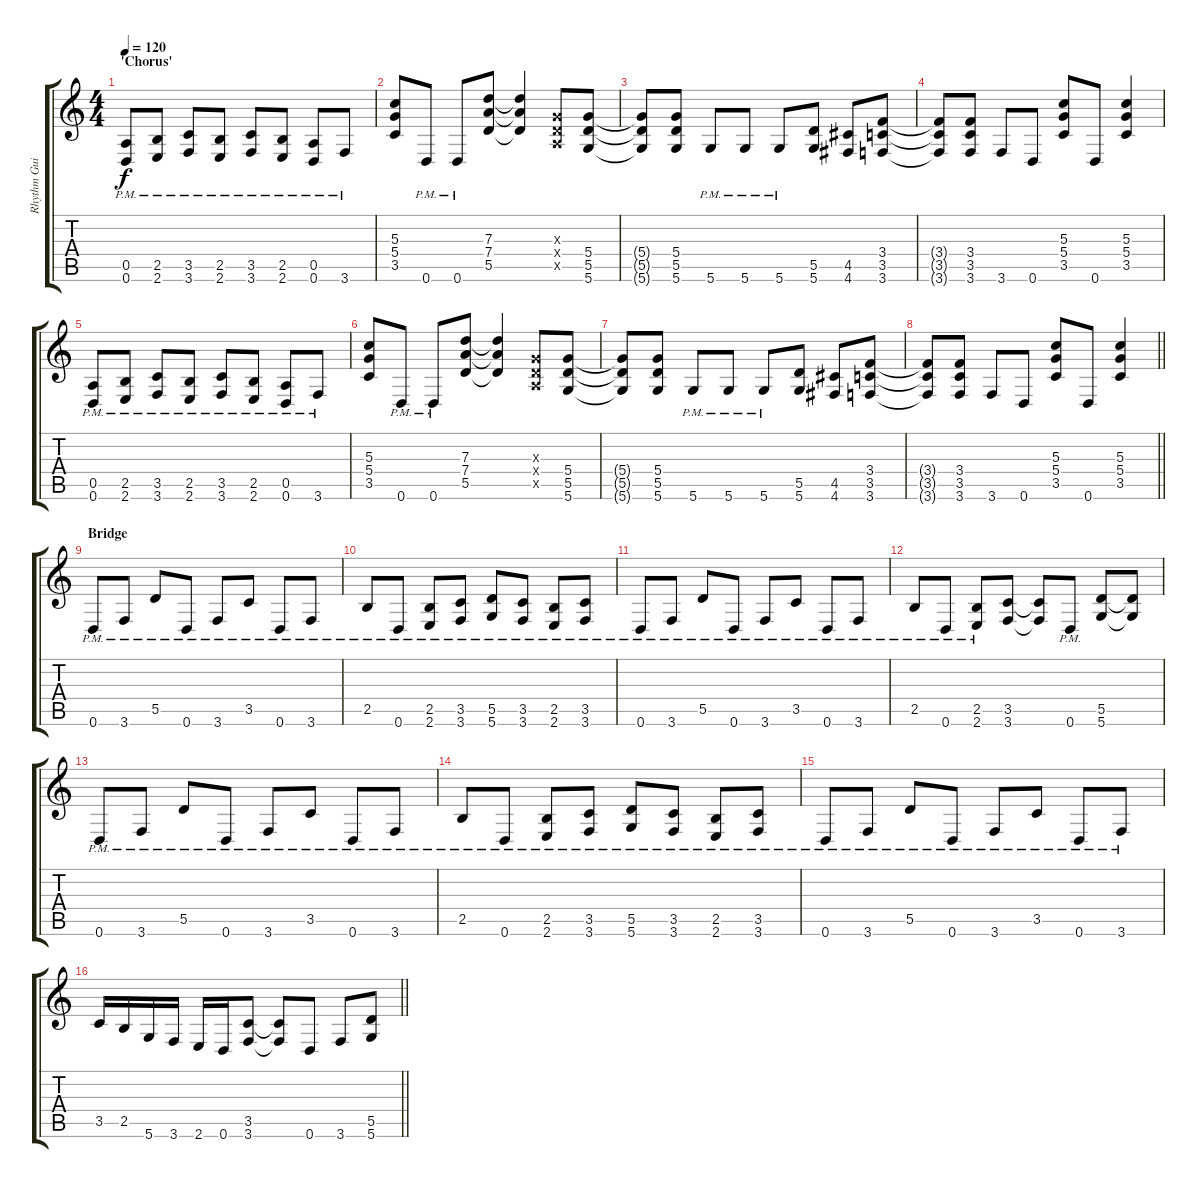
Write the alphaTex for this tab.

\track ("Rhythm Guitar" "Rhythm Gui") {instrument distortionguitar}
\staff {score tabs}
\tuning (E4 B3 G3 D3 A2 D2) {hide}
\ts (4 4)
\section ("" "'Chorus'")
\tempo 120
\clef g2
\ks c
(0.5{pm} 0.6{pm}).8{dy f} (2.5{pm} 2.6{pm}).8 (3.5{pm} 3.6{pm}).8 (2.5{pm} 2.6{pm}).8 (3.5{pm} 3.6{pm}).8 (2.5{pm} 2.6{pm}).8 (0.5{pm} 0.6{pm}).8 3.6{pm}.8 |
(5.3 5.4 3.5).8 0.6{pm}.8 0.6{pm}.8 (7.3 7.4 5.5).8 (7.3{t} 7.4{t} 5.5{t}).4 (0.3{x} 0.4{x} 0.5{x}).8 (5.4 5.5 5.6).8 |
(5.4{t} 5.5{t} 5.6{t}).8 (5.4 5.5 5.6).8 5.6{pm}.8 5.6{pm}.8 5.6{pm}.8 (5.5 5.6).8 (4.5 4.6).8 (3.4 3.5 3.6).8 |
(3.4{t} 3.5{t} 3.6{t}).8 (3.4 3.5 3.6).8 3.6.8 0.6.8 (5.3 5.4 3.5).8 0.6.8 (5.3 5.4 3.5).4 |
(0.5{pm} 0.6{pm}).8 (2.5{pm} 2.6{pm}).8 (3.5{pm} 3.6{pm}).8 (2.5{pm} 2.6{pm}).8 (3.5{pm} 3.6{pm}).8 (2.5{pm} 2.6{pm}).8 (0.5{pm} 0.6{pm}).8 3.6{pm}.8 |
(5.3 5.4 3.5).8 0.6{pm}.8 0.6{pm}.8 (7.3 7.4 5.5).8 (7.3{t} 7.4{t} 5.5{t}).4 (0.3{x} 0.4{x} 0.5{x}).8 (5.4 5.5 5.6).8 |
(5.4{t} 5.5{t} 5.6{t}).8 (5.4 5.5 5.6).8 5.6{pm}.8 5.6{pm}.8 5.6{pm}.8 (5.5 5.6).8 (4.5 4.6).8 (3.4 3.5 3.6).8 |
\barLineRight lightlight
(3.4{t} 3.5{t} 3.6{t}).8 (3.4 3.5 3.6).8 3.6.8 0.6.8 (5.3 5.4 3.5).8 0.6.8 (5.3 5.4 3.5).4 |
\section ("" "Bridge")
0.6{pm}.8 3.6{pm}.8 5.5{pm}.8 0.6{pm}.8 3.6{pm}.8 3.5{pm}.8 0.6{pm}.8 3.6{pm}.8 |
2.5{pm}.8 0.6{pm}.8 (2.5{pm} 2.6{pm}).8 (3.5{pm} 3.6{pm}).8 (5.5{pm} 5.6{pm}).8 (3.5{pm} 3.6{pm}).8 (2.5{pm} 2.6{pm}).8 (3.5{pm} 3.6{pm}).8 |
0.6{pm}.8 3.6{pm}.8 5.5{pm}.8 0.6{pm}.8 3.6{pm}.8 3.5{pm}.8 0.6{pm}.8 3.6{pm}.8 |
2.5{pm}.8 0.6{pm}.8 (2.5{pm} 2.6{pm}).8 (3.5 3.6).8 (3.5{t} 3.6{t}).8 0.6{pm}.8 (5.5 5.6).8 (5.5{t} 5.6{t}).8 |
0.6{pm}.8 3.6{pm}.8 5.5{pm}.8 0.6{pm}.8 3.6{pm}.8 3.5{pm}.8 0.6{pm}.8 3.6{pm}.8 |
2.5{pm}.8 0.6{pm}.8 (2.5{pm} 2.6{pm}).8 (3.5{pm} 3.6{pm}).8 (5.5{pm} 5.6{pm}).8 (3.5{pm} 3.6{pm}).8 (2.5{pm} 2.6{pm}).8 (3.5{pm} 3.6{pm}).8 |
0.6{pm}.8 3.6{pm}.8 5.5{pm}.8 0.6{pm}.8 3.6{pm}.8 3.5{pm}.8 0.6{pm}.8 3.6{pm}.8 |
\barLineRight lightlight
3.5.16 2.5.16 5.6.16 3.6.16 2.6.16 0.6.16 (3.5 3.6).8 (3.5{t} 3.6{t}).8 0.6.8 3.6.8 (5.5 5.6).8
